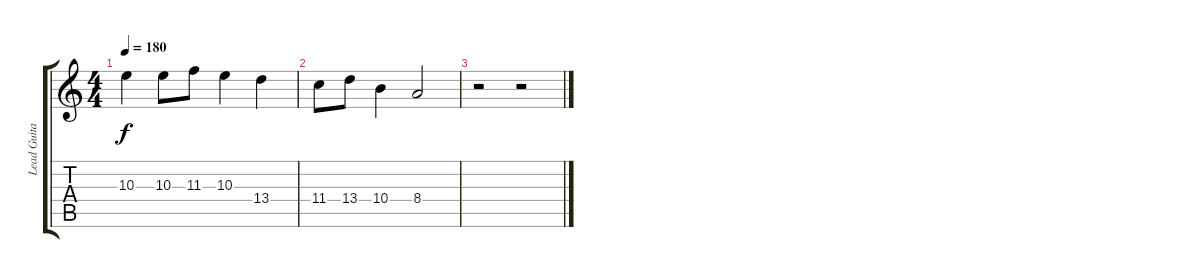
\track ("Lead Guitar" "Lead Guita") {instrument distortionguitar}
\staff {score tabs}
\tuning (Eb4 Bb3 Gb3 Db3 Ab2 Eb2) {hide}
\ts (4 4)
\tempo 180
\clef g2
\ks c
10.3.4{dy f} 10.3.8 11.3.8 10.3.4 13.4.4 |
11.4.8 13.4.8 10.4.4 8.4.2 |
r.2 r.2
